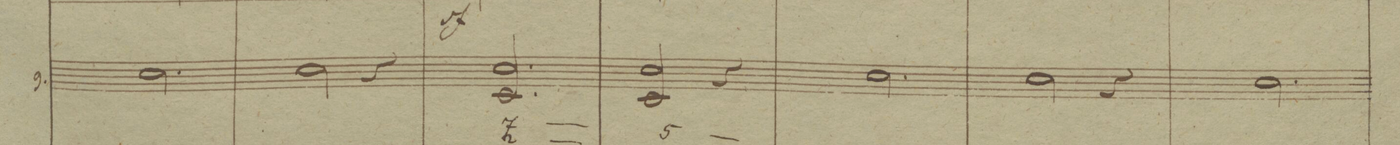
**kern	**dynam
*I"9.	*
*clefG2	*
*k[b-]	*
*M3/4	*
2.f\	.
=112	=112
2f\	.
4r	.
=113	=113
2.F/ 2.f	.
=114	=114
2F/ 2f	.
4r	.
=115	=115
2.f\	.
=116	=116
2f\	.
4r	.
=117	=117
2.f\	.
=118	=118
*-	*-
